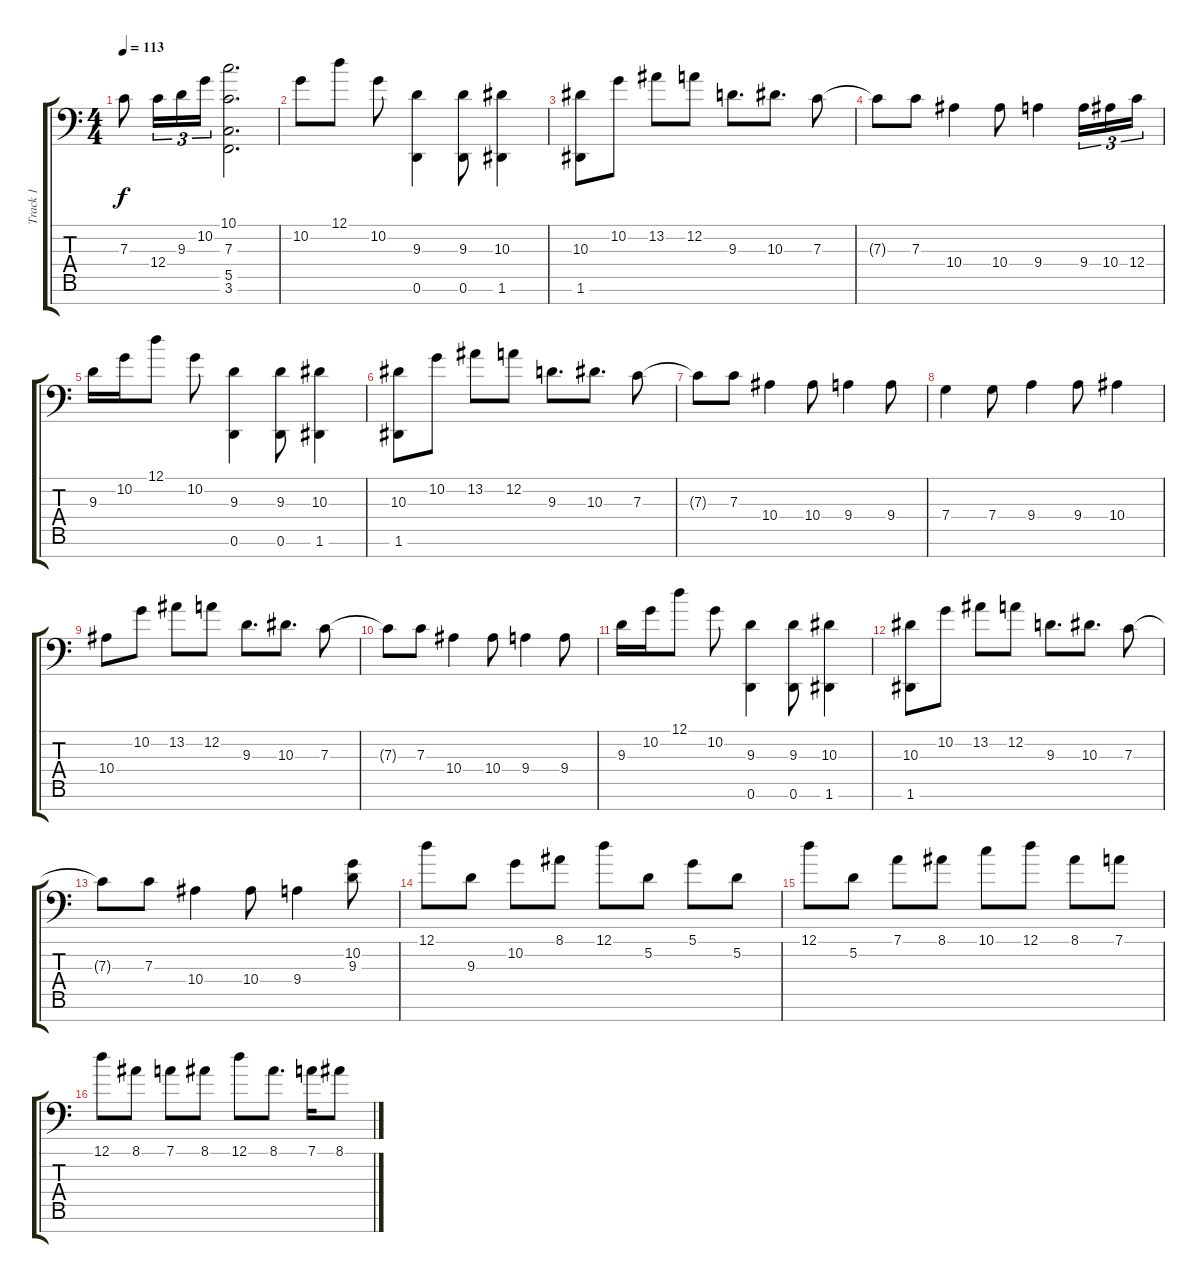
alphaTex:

\track ("Track 1" "Track 1") {instrument harpsichord}
\staff {score tabs}
\tuning (D4 A3 F3 C3 G2 D2 G1) {hide}
\ts (4 4)
\tempo 113
\clef f4
\ks c
7.3{t}.8{dy f} 12.4.16{tu (3 2)} 9.3.16{tu (3 2)} 10.2.16{tu (3 2)} (10.1 7.3 5.5 3.6).2{d} |
10.2.8 12.1.8 10.2.8 (9.3 0.6).4 (9.3 0.6).8 (10.3 1.6).4 |
(10.3 1.6).8 10.2.8 13.2.8 12.2.8 9.3.8{d} 10.3.8{d} 7.3.8 |
7.3{t}.8 7.3.8 10.4.4 10.4.8 9.4.4 9.4.16{tu (3 2)} 10.4.16{tu (3 2)} 12.4.16{tu (3 2)} |
9.3.16 10.2.16 12.1.8 10.2.8 (9.3 0.6).4 (9.3 0.6).8 (10.3 1.6).4 |
(10.3 1.6).8 10.2.8 13.2.8 12.2.8 9.3.8{d} 10.3.8{d} 7.3.8 |
7.3{t}.8 7.3.8 10.4.4 10.4.8 9.4.4 9.4.8 |
7.4.4 7.4.8 9.4.4 9.4.8 10.4.4 |
10.4.8 10.2.8 13.2.8 12.2.8 9.3.8{d} 10.3.8{d} 7.3.8 |
7.3{t}.8 7.3.8 10.4.4 10.4.8 9.4.4 9.4.8 |
9.3.16 10.2.16 12.1.8 10.2.8 (9.3 0.6).4 (9.3 0.6).8 (10.3 1.6).4 |
(10.3 1.6).8 10.2.8 13.2.8 12.2.8 9.3.8{d} 10.3.8{d} 7.3.8 |
7.3{t}.8 7.3.8 10.4.4 10.4.8 9.4.4 (10.2 9.3).8 |
12.1.8 9.3.8 10.2.8 8.1.8 12.1.8 5.2.8 5.1.8 5.2.8 |
12.1.8 5.2.8 7.1.8 8.1.8 10.1.8 12.1.8 8.1.8 7.1.8 |
12.1.8 8.1.8 7.1.8 8.1.8 12.1.8 8.1.8{d} 7.1.16 8.1.8
